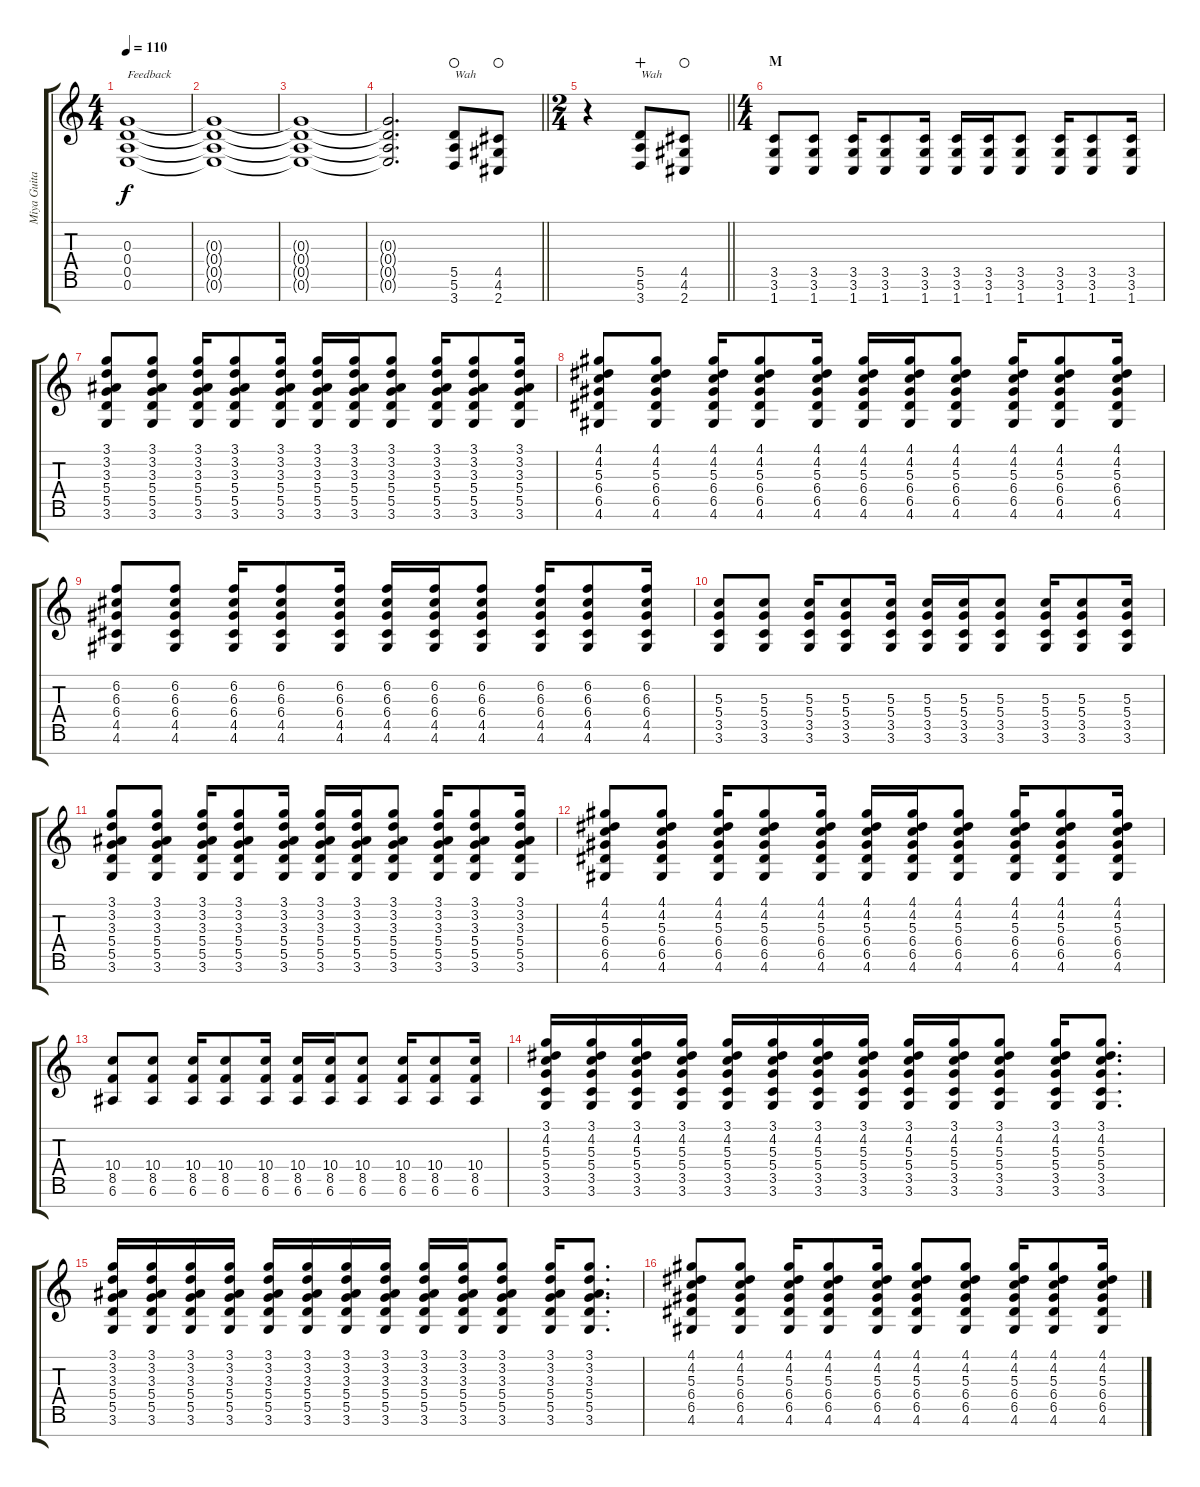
\track ("Miya Guitar I" "Miya Guita") {instrument distortionguitar}
\staff {score tabs}
\tuning (E4 B3 G3 D3 A2 E2 B1) {hide}
\ts (4 4)
\tempo 110
\clef g2
\ks c
(0.3{t} 0.4{t} 0.5{t} 0.6{t}).1{txt "Feedback" dy f} |
(0.3{t} 0.4{t} 0.5{t} 0.6{t}).1 |
(0.3{t} 0.4{t} 0.5{t} 0.6{t}).1 |
\barLineRight lightlight
(0.3{t} 0.4{t} 0.5{t} 0.6{t}).2{d} (5.5 5.6 3.7).8{txt "Wah" waho} (4.5 4.6 2.7).8{waho} |
\ts (2 4)
\barLineRight lightlight
r.4 (5.5 5.6 3.7).8{txt "Wah" wahc} (4.5 4.6 2.7).8{waho} |
\ts (4 4)
\section ("" "M")
(3.5 3.6 1.7).8 (3.5 3.6 1.7).8 (3.5 3.6 1.7).16 (3.5 3.6 1.7).8 (3.5 3.6 1.7).16 (3.5 3.6 1.7).16 (3.5 3.6 1.7).16 (3.5 3.6 1.7).8 (3.5 3.6 1.7).16 (3.5 3.6 1.7).8 (3.5 3.6 1.7).16 |
(3.1 3.2 3.3 5.4 5.5 3.6).8 (3.1 3.2 3.3 5.4 5.5 3.6).8 (3.1 3.2 3.3 5.4 5.5 3.6).16 (3.1 3.2 3.3 5.4 5.5 3.6).8 (3.1 3.2 3.3 5.4 5.5 3.6).16 (3.1 3.2 3.3 5.4 5.5 3.6).16 (3.1 3.2 3.3 5.4 5.5 3.6).16 (3.1 3.2 3.3 5.4 5.5 3.6).8 (3.1 3.2 3.3 5.4 5.5 3.6).16 (3.1 3.2 3.3 5.4 5.5 3.6).8 (3.1 3.2 3.3 5.4 5.5 3.6).16 |
(4.1 4.2 5.3 6.4 6.5 4.6).8 (4.1 4.2 5.3 6.4 6.5 4.6).8 (4.1 4.2 5.3 6.4 6.5 4.6).16 (4.1 4.2 5.3 6.4 6.5 4.6).8 (4.1 4.2 5.3 6.4 6.5 4.6).16 (4.1 4.2 5.3 6.4 6.5 4.6).16 (4.1 4.2 5.3 6.4 6.5 4.6).16 (4.1 4.2 5.3 6.4 6.5 4.6).8 (4.1 4.2 5.3 6.4 6.5 4.6).16 (4.1 4.2 5.3 6.4 6.5 4.6).8 (4.1 4.2 5.3 6.4 6.5 4.6).16 |
(6.2 6.3 6.4 4.5 4.6).8 (6.2 6.3 6.4 4.5 4.6).8 (6.2 6.3 6.4 4.5 4.6).16 (6.2 6.3 6.4 4.5 4.6).8 (6.2 6.3 6.4 4.5 4.6).16 (6.2 6.3 6.4 4.5 4.6).16 (6.2 6.3 6.4 4.5 4.6).16 (6.2 6.3 6.4 4.5 4.6).8 (6.2 6.3 6.4 4.5 4.6).16 (6.2 6.3 6.4 4.5 4.6).8 (6.2 6.3 6.4 4.5 4.6).16 |
(5.3 5.4 3.5 3.6).8 (5.3 5.4 3.5 3.6).8 (5.3 5.4 3.5 3.6).16 (5.3 5.4 3.5 3.6).8 (5.3 5.4 3.5 3.6).16 (5.3 5.4 3.5 3.6).16 (5.3 5.4 3.5 3.6).16 (5.3 5.4 3.5 3.6).8 (5.3 5.4 3.5 3.6).16 (5.3 5.4 3.5 3.6).8 (5.3 5.4 3.5 3.6).16 |
(3.1 3.2 3.3 5.4 5.5 3.6).8 (3.1 3.2 3.3 5.4 5.5 3.6).8 (3.1 3.2 3.3 5.4 5.5 3.6).16 (3.1 3.2 3.3 5.4 5.5 3.6).8 (3.1 3.2 3.3 5.4 5.5 3.6).16 (3.1 3.2 3.3 5.4 5.5 3.6).16 (3.1 3.2 3.3 5.4 5.5 3.6).16 (3.1 3.2 3.3 5.4 5.5 3.6).8 (3.1 3.2 3.3 5.4 5.5 3.6).16 (3.1 3.2 3.3 5.4 5.5 3.6).8 (3.1 3.2 3.3 5.4 5.5 3.6).16 |
(4.1 4.2 5.3 6.4 6.5 4.6).8 (4.1 4.2 5.3 6.4 6.5 4.6).8 (4.1 4.2 5.3 6.4 6.5 4.6).16 (4.1 4.2 5.3 6.4 6.5 4.6).8 (4.1 4.2 5.3 6.4 6.5 4.6).16 (4.1 4.2 5.3 6.4 6.5 4.6).16 (4.1 4.2 5.3 6.4 6.5 4.6).16 (4.1 4.2 5.3 6.4 6.5 4.6).8 (4.1 4.2 5.3 6.4 6.5 4.6).16 (4.1 4.2 5.3 6.4 6.5 4.6).8 (4.1 4.2 5.3 6.4 6.5 4.6).16 |
(10.4 8.5 6.6).8 (10.4 8.5 6.6).8 (10.4 8.5 6.6).16 (10.4 8.5 6.6).8 (10.4 8.5 6.6).16 (10.4 8.5 6.6).16 (10.4 8.5 6.6).16 (10.4 8.5 6.6).8 (10.4 8.5 6.6).16 (10.4 8.5 6.6).8 (10.4 8.5 6.6).16 |
(3.1 4.2 5.3 5.4 3.5 3.6).16 (3.1 4.2 5.3 5.4 3.5 3.6).16 (3.1 4.2 5.3 5.4 3.5 3.6).16 (3.1 4.2 5.3 5.4 3.5 3.6).16 (3.1 4.2 5.3 5.4 3.5 3.6).16 (3.1 4.2 5.3 5.4 3.5 3.6).16 (3.1 4.2 5.3 5.4 3.5 3.6).16 (3.1 4.2 5.3 5.4 3.5 3.6).16 (3.1 4.2 5.3 5.4 3.5 3.6).16 (3.1 4.2 5.3 5.4 3.5 3.6).16 (3.1 4.2 5.3 5.4 3.5 3.6).8 (3.1 4.2 5.3 5.4 3.5 3.6).16 (3.1 4.2 5.3 5.4 3.5 3.6).8{d} |
(3.1 3.2 3.3 5.4 5.5 3.6).16 (3.1 3.2 3.3 5.4 5.5 3.6).16 (3.1 3.2 3.3 5.4 5.5 3.6).16 (3.1 3.2 3.3 5.4 5.5 3.6).16 (3.1 3.2 3.3 5.4 5.5 3.6).16 (3.1 3.2 3.3 5.4 5.5 3.6).16 (3.1 3.2 3.3 5.4 5.5 3.6).16 (3.1 3.2 3.3 5.4 5.5 3.6).16 (3.1 3.2 3.3 5.4 5.5 3.6).16 (3.1 3.2 3.3 5.4 5.5 3.6).16 (3.1 3.2 3.3 5.4 5.5 3.6).8 (3.1 3.2 3.3 5.4 5.5 3.6).16 (3.1 3.2 3.3 5.4 5.5 3.6).8{d} |
(4.1 4.2 5.3 6.4 6.5 4.6).8 (4.1 4.2 5.3 6.4 6.5 4.6).8 (4.1 4.2 5.3 6.4 6.5 4.6).16 (4.1 4.2 5.3 6.4 6.5 4.6).8 (4.1 4.2 5.3 6.4 6.5 4.6).16 (4.1 4.2 5.3 6.4 6.5 4.6).8 (4.1 4.2 5.3 6.4 6.5 4.6).8 (4.1 4.2 5.3 6.4 6.5 4.6).16 (4.1 4.2 5.3 6.4 6.5 4.6).8 (4.1 4.2 5.3 6.4 6.5 4.6).16
